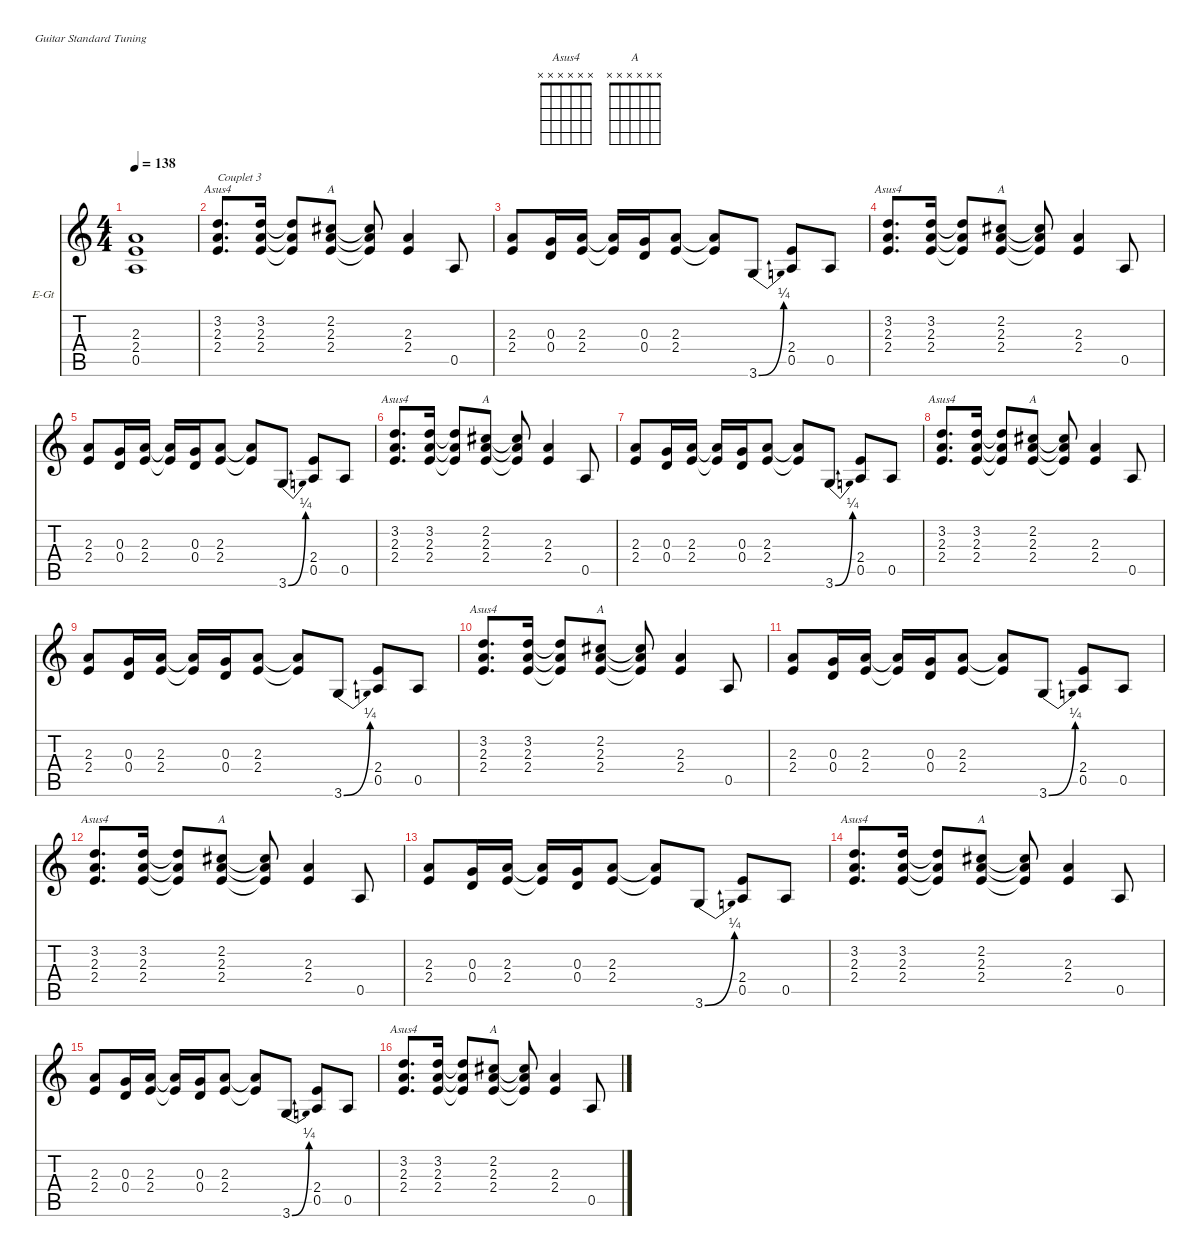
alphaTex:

\hideDynamics
\bracketExtendMode nobrackets
\firstSystemTrackNameOrientation horizontal
\otherSystemsTrackNameOrientation horizontal
\track ("Joe Satriani" "E-Gt") {instrument distortionguitar}
\staff {score tabs}
\tuning (E4 B3 G3 D3 A2 E2)
\chord ("Asus4" x x x x x x)
\chord ("A" x x x x x x)
\ts (4 4)
\tempo 138
\clef g2
\ks c
(2.3{t} 2.4{t} 0.5{t}).1{dy f beam Up} |
(3.2 2.3 2.4).8{d ch "Asus4" txt "Couplet 3" beam Up} (3.2 2.3 2.4).16{beam Up} (3.2{t} 2.3{t} 2.4{t}).8{beam Up} (2.2{acc #} 2.3 2.4).8{ch "A" beam Up} (2.2{t acc #} 2.3{t} 2.4{t}).8{beam Up} (2.3 2.4).4{beam Up} 0.5.8{beam Up} |
(2.3 2.4).8{beam Up} (0.3 0.4).16{beam Up} (2.3 2.4).16{beam Up} (2.3{t} 2.4{t}).16{beam Up} (0.3 0.4).16{beam Up} (2.3 2.4).8{beam Up} (2.3{t} 2.4{t}).8{beam Up} 3.6{be (bend 0 0 60 1)}.8{beam Up} (2.4 0.5).8{beam Up} 0.5.8{beam Up} |
(3.2 2.3 2.4).8{d ch "Asus4" beam Up} (3.2 2.3 2.4).16{beam Up} (3.2{t} 2.3{t} 2.4{t}).8{beam Up} (2.2{acc #} 2.3 2.4).8{ch "A" beam Up} (2.2{t acc #} 2.3{t} 2.4{t}).8{beam Up} (2.3 2.4).4{beam Up} 0.5.8{beam Up} |
(2.3 2.4).8{beam Up} (0.3 0.4).16{beam Up} (2.3 2.4).16{beam Up} (2.3{t} 2.4{t}).16{beam Up} (0.3 0.4).16{beam Up} (2.3 2.4).8{beam Up} (2.3{t} 2.4{t}).8{beam Up} 3.6{be (bend 0 0 60 1)}.8{beam Up} (2.4 0.5).8{beam Up} 0.5.8{beam Up} |
(3.2 2.3 2.4).8{d ch "Asus4" beam Up} (3.2 2.3 2.4).16{beam Up} (3.2{t} 2.3{t} 2.4{t}).8{beam Up} (2.2{acc #} 2.3 2.4).8{ch "A" beam Up} (2.2{t acc #} 2.3{t} 2.4{t}).8{beam Up} (2.3 2.4).4{beam Up} 0.5.8{beam Up} |
(2.3 2.4).8{beam Up} (0.3 0.4).16{beam Up} (2.3 2.4).16{beam Up} (2.3{t} 2.4{t}).16{beam Up} (0.3 0.4).16{beam Up} (2.3 2.4).8{beam Up} (2.3{t} 2.4{t}).8{beam Up} 3.6{be (bend 0 0 60 1)}.8{beam Up} (2.4 0.5).8{beam Up} 0.5.8{beam Up} |
(3.2 2.3 2.4).8{d ch "Asus4" beam Up} (3.2 2.3 2.4).16{beam Up} (3.2{t} 2.3{t} 2.4{t}).8{beam Up} (2.2{acc #} 2.3 2.4).8{ch "A" beam Up} (2.2{t acc #} 2.3{t} 2.4{t}).8{beam Up} (2.3 2.4).4{beam Up} 0.5.8{beam Up} |
(2.3 2.4).8{beam Up} (0.3 0.4).16{beam Up} (2.3 2.4).16{beam Up} (2.3{t} 2.4{t}).16{beam Up} (0.3 0.4).16{beam Up} (2.3 2.4).8{beam Up} (2.3{t} 2.4{t}).8{beam Up} 3.6{be (bend 0 0 60 1)}.8{beam Up} (2.4 0.5).8{beam Up} 0.5.8{beam Up} |
(3.2 2.3 2.4).8{d ch "Asus4" beam Up} (3.2 2.3 2.4).16{beam Up} (3.2{t} 2.3{t} 2.4{t}).8{beam Up} (2.2{acc #} 2.3 2.4).8{ch "A" beam Up} (2.2{t acc #} 2.3{t} 2.4{t}).8{beam Up} (2.3 2.4).4{beam Up} 0.5.8{beam Up} |
(2.3 2.4).8{beam Up} (0.3 0.4).16{beam Up} (2.3 2.4).16{beam Up} (2.3{t} 2.4{t}).16{beam Up} (0.3 0.4).16{beam Up} (2.3 2.4).8{beam Up} (2.3{t} 2.4{t}).8{beam Up} 3.6{be (bend 0 0 60 1)}.8{beam Up} (2.4 0.5).8{beam Up} 0.5.8{beam Up} |
(3.2 2.3 2.4).8{d ch "Asus4" beam Up} (3.2 2.3 2.4).16{beam Up} (3.2{t} 2.3{t} 2.4{t}).8{beam Up} (2.2{acc #} 2.3 2.4).8{ch "A" beam Up} (2.2{t acc #} 2.3{t} 2.4{t}).8{beam Up} (2.3 2.4).4{beam Up} 0.5.8{beam Up} |
(2.3 2.4).8{beam Up} (0.3 0.4).16{beam Up} (2.3 2.4).16{beam Up} (2.3{t} 2.4{t}).16{beam Up} (0.3 0.4).16{beam Up} (2.3 2.4).8{beam Up} (2.3{t} 2.4{t}).8{beam Up} 3.6{be (bend 0 0 60 1)}.8{beam Up} (2.4 0.5).8{beam Up} 0.5.8{beam Up} |
(3.2 2.3 2.4).8{d ch "Asus4" beam Up} (3.2 2.3 2.4).16{beam Up} (3.2{t} 2.3{t} 2.4{t}).8{beam Up} (2.2{acc #} 2.3 2.4).8{ch "A" beam Up} (2.2{t acc #} 2.3{t} 2.4{t}).8{beam Up} (2.3 2.4).4{beam Up} 0.5.8{beam Up} |
(2.3 2.4).8{beam Up} (0.3 0.4).16{beam Up} (2.3 2.4).16{beam Up} (2.3{t} 2.4{t}).16{beam Up} (0.3 0.4).16{beam Up} (2.3 2.4).8{beam Up} (2.3{t} 2.4{t}).8{beam Up} 3.6{be (bend 0 0 60 1)}.8{beam Up} (2.4 0.5).8{beam Up} 0.5.8{beam Up} |
(3.2 2.3 2.4).8{d ch "Asus4" beam Up} (3.2 2.3 2.4).16{beam Up} (3.2{t} 2.3{t} 2.4{t}).8{beam Up} (2.2{acc #} 2.3 2.4).8{ch "A" beam Up} (2.2{t acc #} 2.3{t} 2.4{t}).8{beam Up} (2.3 2.4).4{beam Up} 0.5.8{beam Up}
